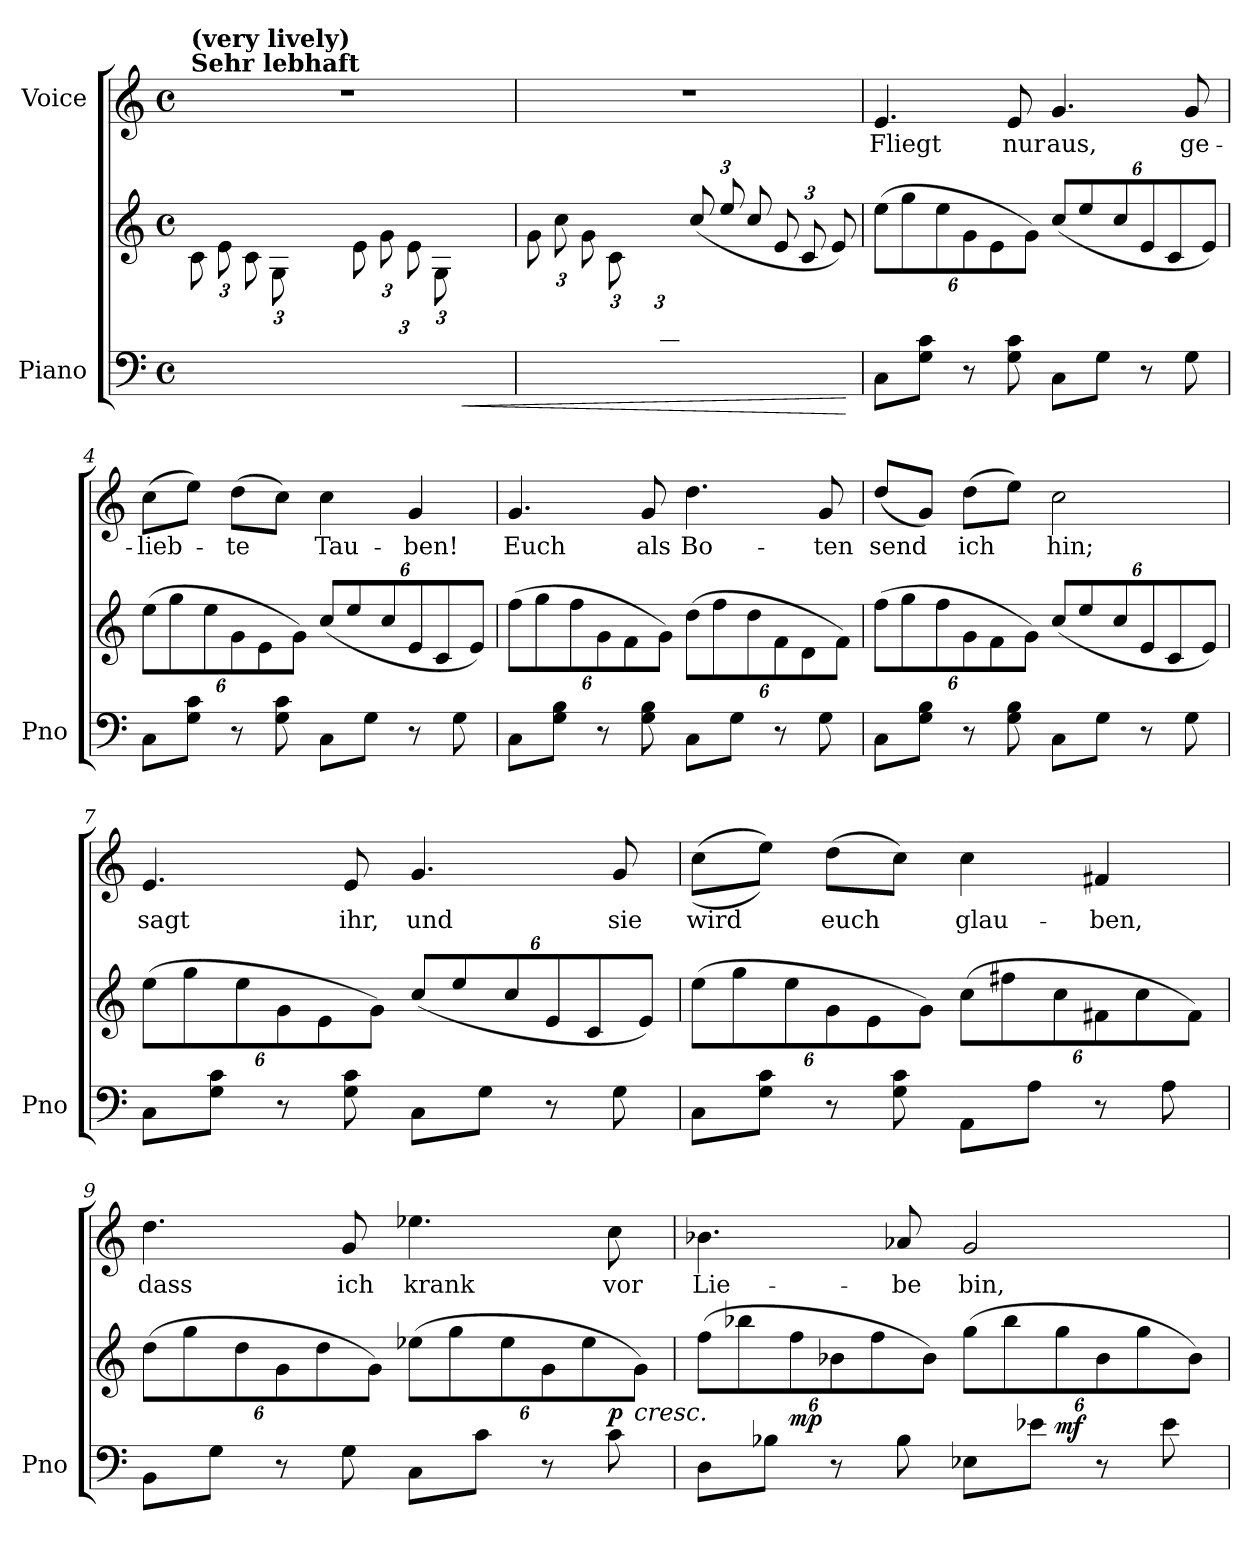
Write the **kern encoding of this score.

**kern	**kern	**dynam	**kern	**text
*part2	*part2	*part2	*part1	*part1
*staff3	*staff2	*staff2/3	*staff1	*staff1
*I"Piano	*	*	*I"Voice	*
*I'Pno	*	*	*	*
*clefF4	*clefG2	*	*clefG2	*
*k[]	*k[]	*	*k[]	*
*M4/4	*M4/4	*	*M4/4	*
*met(c)	*met(c)	*	*met(c)	*
=1	=1	=1	=1	=1
*^	*	*	*	*
*	*	*Xbrackettup	*	*	*
!	!	!	!	!LO:TX:a:B:t=Sehr lebhaft	!
!	!	!	!	!LO:TX:B:t=(very lively)	!
3ryy	1ryy	(>12c\L	.	1r	.
.	.	12e\	.	.	.
.	.	12c\	.	.	.
.	.	12G\	.	.	.
12E/	.	6ryy	.	.	.
12G/J)	.	.	.	.	.
3ryy	.	(>12e\L	.	.	.
.	.	12g\	.	.	.
.	.	12e\	.	.	.
.	.	12G\	.	.	.
!	!	!	!LO:HP:b=2	!	!
12E/	.	6ryy	<	.	.
12G/J)	.	.	.	.	.
=2	=2	=2	=2	=2	=2
3ryy	1ryy	(>12g\L	.	1r	.
.	.	12cc\	.	.	.
.	.	12g\	.	.	.
.	.	12c\	.	.	.
12G/	.	6ryy	.	.	.
12c/J)	.	.	.	.	.
2ryy	.	(<12cc/L	.	.	.
.	.	12ee/	.	.	.
.	.	12cc/	.	.	.
.	.	12e/	.	.	.
.	.	12c/	.	.	.
.	.	12e/J)	.	.	.
*v	*v	*	*	*	*
.	.	[	.	.
=3	=3	=3	=3	=3
!	!	!	!	!LO:LY:b
8C\L	(>12ee\L	.	4.e/	Fliegt
.	12gg\	.	.	.
8G\ 8c\J	.	.	.	.
.	12ee\	.	.	.
!	!	!LO:DY:a=2	!	!
!	!	!LO:DY:n=1:a=2	!	!
8r	12g\	p other-dynamics	.	.
.	12e\	.	.	.
!	!	!	!	!LO:LY:b
8G\ 8c\	.	.	8e/	nur
.	12g\J)	.	.	.
!	!	!	!	!LO:LY:b
8C\L	(<12cc/L	.	4.g/	aus,
.	12ee/	.	.	.
8G\J	.	.	.	.
.	12cc/	.	.	.
8r	12e/	.	.	.
.	12c/	.	.	.
!	!	!	!	!LO:LY:b
8G\	.	.	8g/	ge-
.	12e/J)	.	.	.
!!LO:LB:g=z
=4	=4	=4	=4	=4
!	!	!	!	!LO:LY:b
8C\L	(>12ee\L	.	(>8cc\L	lieb-
.	12gg\	.	.	.
8G\ 8c\J	.	.	8ee\J)	.
.	12ee\	.	.	.
!	!	!	!	!LO:LY:b
8r	12g\	.	(>8dd\L	-te
.	12e\	.	.	.
8G\ 8c\	.	.	8cc\J)	.
.	12g\J)	.	.	.
!	!	!	!	!LO:LY:b
8C\L	(<12cc/L	.	4cc\	Tau-
.	12ee/	.	.	.
8G\J	.	.	.	.
.	12cc/	.	.	.
!	!	!	!	!LO:LY:b
8r	12e/	.	4g/	-ben!
.	12c/	.	.	.
8G\	.	.	.	.
.	12e/J)	.	.	.
=5	=5	=5	=5	=5
!	!	!	!	!LO:LY:b
8C\L	(>12ff\L	.	4.g/	Euch
.	12gg\	.	.	.
8G\ 8B\J	.	.	.	.
.	12ff\	.	.	.
8r	12g\	.	.	.
.	12f\	.	.	.
!	!	!	!	!LO:LY:b
8G\ 8B\	.	.	8g/	als
.	12g\J)	.	.	.
!	!	!	!	!LO:LY:b
8C\L	(>12dd\L	.	4.dd\	Bo-
.	12ff\	.	.	.
8G\J	.	.	.	.
.	12dd\	.	.	.
8r	12f\	.	.	.
.	12d\	.	.	.
!	!	!	!	!LO:LY:b
8G\	.	.	8g/	-ten
.	12f\J)	.	.	.
=6	=6	=6	=6	=6
!	!	!	!	!LO:LY:b
8C\L	(>12ff\L	.	(<8dd/L	send
.	12gg\	.	.	.
8G\ 8B\J	.	.	8g/J)	.
.	12ff\	.	.	.
!	!	!	!	!LO:LY:b
8r	12g\	.	(>8dd\L	ich
.	12f\	.	.	.
8G\ 8B\	.	.	8ee\J)	.
.	12g\J)	.	.	.
!	!	!	!	!LO:LY:b
8C\L	(<12cc/L	.	2cc\	hin;
.	12ee/	.	.	.
8G\J	.	.	.	.
.	12cc/	.	.	.
8r	12e/	.	.	.
.	12c/	.	.	.
8G\	.	.	.	.
.	12e/J)	.	.	.
!!LO:LB:g=z
=7	=7	=7	=7	=7
!	!	!	!	!LO:LY:b
8C\L	(>12ee\L	.	4.e/	sagt
.	12gg\	.	.	.
8G\ 8c\J	.	.	.	.
.	12ee\	.	.	.
8r	12g\	.	.	.
.	12e\	.	.	.
!	!	!	!	!LO:LY:b
8G\ 8c\	.	.	8e/	ihr,
.	12g\J)	.	.	.
!	!	!	!	!LO:LY:b
8C\L	(<12cc/L	.	4.g/	und
.	12ee/	.	.	.
8G\J	.	.	.	.
.	12cc/	.	.	.
8r	12e/	.	.	.
.	12c/	.	.	.
!	!	!	!	!LO:LY:b
8G\	.	.	8g/	sie
.	12e/J)	.	.	.
=8	=8	=8	=8	=8
!	!	!	!	!LO:LY:b
8C\L	(>12ee\L	.	(>(>8cc\L	wird
.	12gg\	.	.	.
8G\ 8c\J	.	.	8ee\J))	.
.	12ee\	.	.	.
!	!	!	!	!LO:LY:b
8r	12g\	.	(>8dd\L	euch
.	12e\	.	.	.
8G\ 8c\	.	.	8cc\J)	.
.	12g\J)	.	.	.
!	!	!	!	!LO:LY:b
8AA\L	(>12cc\L	.	4cc\	glau-
.	12ff#X\	.	.	.
8A\J	.	.	.	.
.	12cc\	.	.	.
!	!	!	!	!LO:LY:b
8r	12f#X\	.	4f#X/	-ben,
.	12cc\	.	.	.
8A\	.	.	.	.
.	12f#\J)	.	.	.
=9	=9	=9	=9	=9
!	!	!	!	!LO:LY:b
8BB\L	(>12dd\L	.	4.dd\	dass
.	12gg\	.	.	.
8G\J	.	.	.	.
.	12dd\	.	.	.
8r	12g\	.	.	.
.	12dd\	.	.	.
!	!	!	!	!LO:LY:b
8G\	.	.	8g/	ich
.	12g\J)	.	.	.
!	!	!	!	!LO:LY:b
8C\L	(>12ee-X\L	.	4.ee-X\	krank
.	12gg\	.	.	.
8c\J	.	.	.	.
.	12ee-\	.	.	.
8r	12g\	.	.	.
.	12ee-\	.	.	.
!	!	!LO:DY:a=2	!	!LO:LY:b
8c\	.	p	8cc\	vor
!	!	!LO:HP:b	!	!
.	12g\J)	<	.	.
!!LO:PB:g=z
=10	=10	=10	=10	=10
!	!	!	!	!LO:LY:b
8D\L	(>12ff\L	.	4.b-X\	Lie-
.	12bb-X\	.	.	.
8B-X\J	.	.	.	.
!	!	!LO:DY:b	!	!
.	12ff\	mp	.	.
8r	12b-X\	.	.	.
.	12ff\	.	.	.
!	!	!	!	!LO:LY:b
8B-\	.	.	8a-X/	-be
.	12b-\J)	.	.	.
!	!	!	!	!LO:LY:b
8E-X\L	(>12gg\L	.	2g/	bin,
.	12bb-\	.	.	.
8e-X\J	.	.	.	.
!	!	!LO:DY:b	!	!
.	12gg\	mf	.	.
8r	12b-\	.	.	.
.	12gg\	.	.	.
8e-\	.	.	.	.
.	12b-\J)	.	.	.
.	.	[	.	.
=	=	=	=	=
*-	*-	*-	*-	*-
